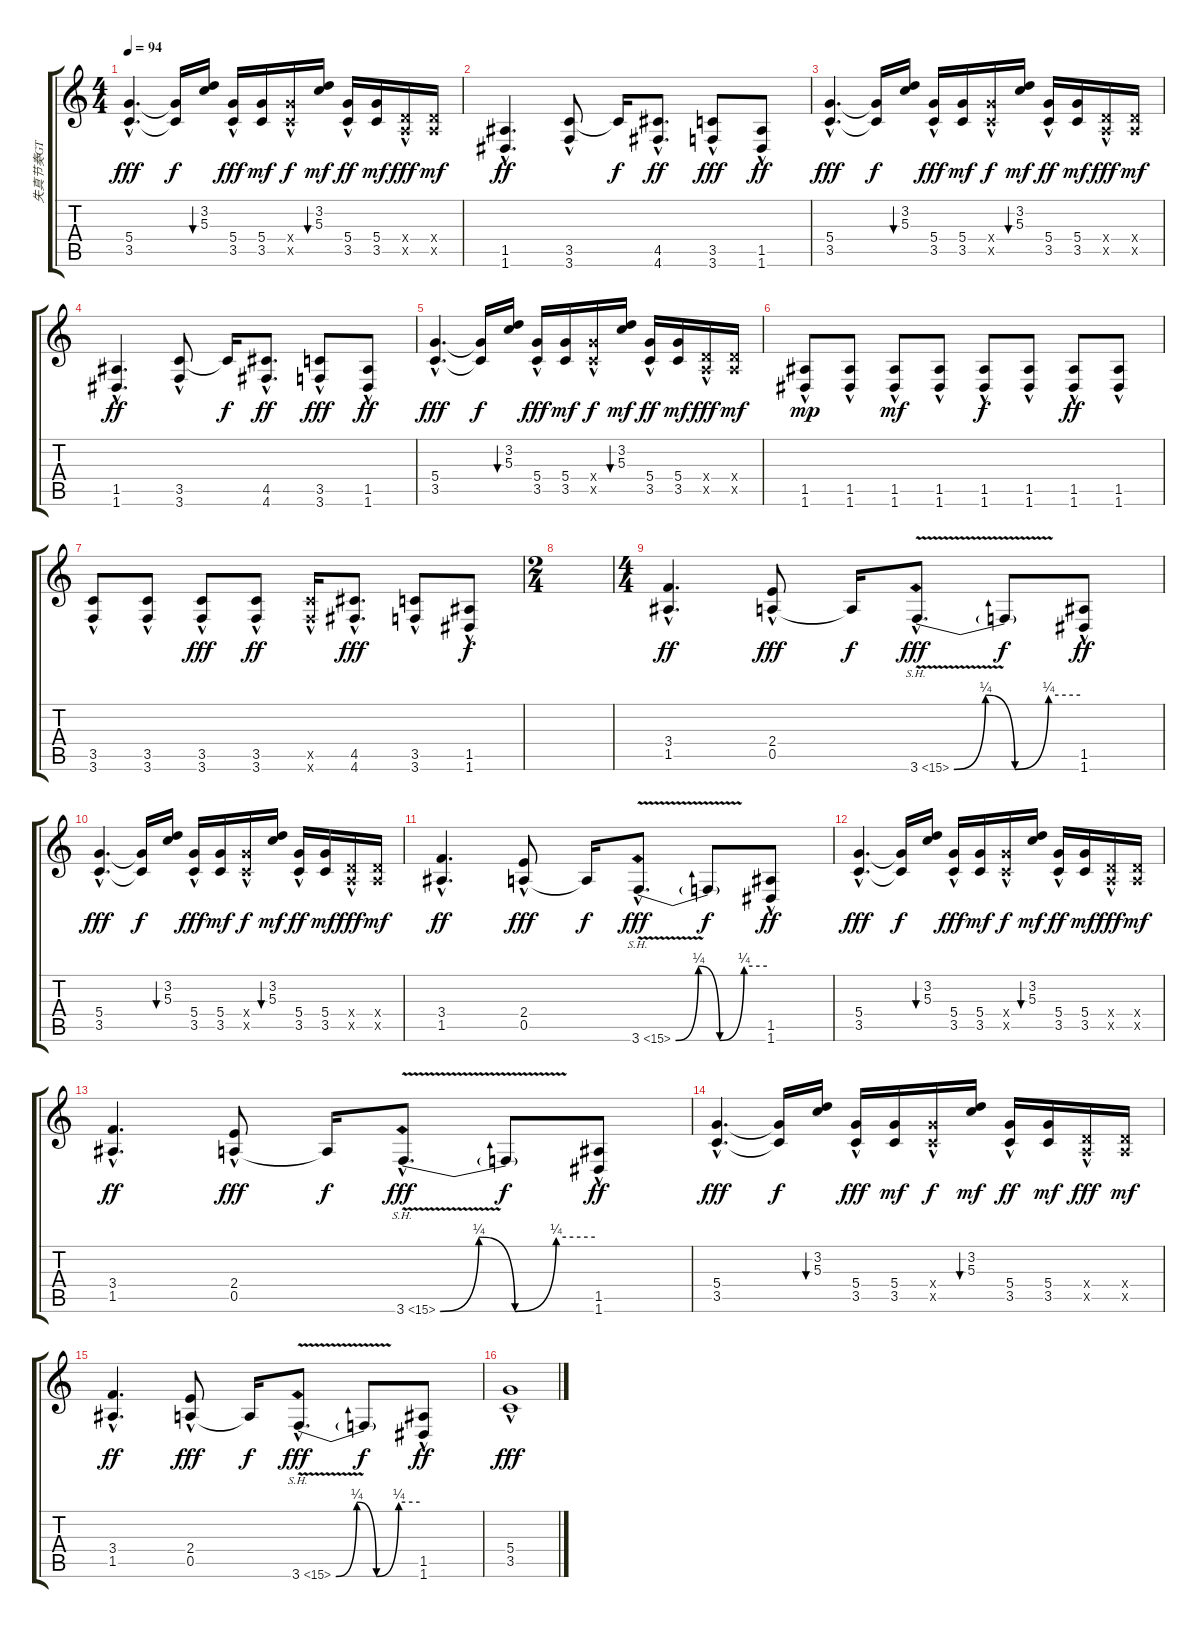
\track ("失真节奏GT" "失真节奏GT") {instrument distortionguitar}
\staff {score tabs}
\tuning (E4 B3 G3 D3 A2 D2) {hide}
\ts (4 4)
\tempo 94
\clef g2
\ks c
(5.4{hac} 3.5{hac}).4{d dy fff} (5.4{t} 3.5{t}).16{dy f} (3.2 5.3).16{bu 60} (5.4{hac} 3.5{hac}).16{dy fff} (5.4 3.5).16{dy mf} (5.4{hac x} 3.5{hac x}).16{dy f} (3.2 5.3).16{bu 60 dy mf} (5.4{hac} 3.5{hac}).16{dy ff} (5.4 3.5).16{dy mf} (0.4{hac x} 0.5{hac x}).16{dy fff} (0.4{x} 0.5{x}).16{dy mf} |
(1.5{hac} 1.6{hac}).4{d dy ff} (3.5{hac} 3.6{hac}).8 3.5{t}.16{dy f} (4.5{hac} 4.6{hac}).8{d dy ff} (3.5{hac} 3.6{hac}).8{dy fff} (1.5{hac} 1.6{hac}).8{dy ff} |
(5.4{hac} 3.5{hac}).4{d dy fff} (5.4{t} 3.5{t}).16{dy f} (3.2 5.3).16{bu 60} (5.4{hac} 3.5{hac}).16{dy fff} (5.4 3.5).16{dy mf} (5.4{hac x} 3.5{hac x}).16{dy f} (3.2 5.3).16{bu 60 dy mf} (5.4{hac} 3.5{hac}).16{dy ff} (5.4 3.5).16{dy mf} (0.4{hac x} 0.5{hac x}).16{dy fff} (0.4{x} 0.5{x}).16{dy mf} |
(1.5{hac} 1.6{hac}).4{d dy ff} (3.5{hac} 3.6{hac}).8 3.5{t}.16{dy f} (4.5{hac} 4.6{hac}).8{d dy ff} (3.5{hac} 3.6{hac}).8{dy fff} (1.5{hac} 1.6{hac}).8{dy ff} |
(5.4{hac} 3.5{hac}).4{d dy fff} (5.4{t} 3.5{t}).16{dy f} (3.2 5.3).16{bu 60} (5.4{hac} 3.5{hac}).16{dy fff} (5.4 3.5).16{dy mf} (5.4{hac x} 3.5{hac x}).16{dy f} (3.2 5.3).16{bu 60 dy mf} (5.4{hac} 3.5{hac}).16{dy ff} (5.4 3.5).16{dy mf} (0.4{hac x} 0.5{hac x}).16{dy fff} (0.4{x} 0.5{x}).16{dy mf} |
(1.5{hac} 1.6{hac}).8{dy mp} (1.5{hac} 1.6{hac}).8 (1.5{hac} 1.6{hac}).8{dy mf} (1.5{hac} 1.6{hac}).8 (1.5{hac} 1.6{hac}).8{dy f} (1.5{hac} 1.6{hac}).8 (1.5{hac} 1.6{hac}).8{dy ff} (1.5{hac} 1.6{hac}).8 |
(3.5{hac} 3.6{hac}).8 (3.5{hac} 3.6{hac}).8 (3.5{hac} 3.6{hac}).8{dy fff} (3.5{hac} 3.6{hac}).8{dy ff} (3.5{hac x} 3.6{hac x}).16 (4.5{hac} 4.6{hac}).8{d dy fff} (3.5{hac} 3.6{hac}).8 (1.5{hac} 1.6{hac}).8{dy f} |
\ts (2 4)
|
\ts (4 4)
(3.4{hac} 1.5{hac}).4{d dy ff} (2.4 0.5{hac}).8{dy fff} 0.5{t}.16{dy f} 3.6{be (custom 0 0 15 1 29 0 45 1 60 1) sh 12 v hac}.8{d dy fff} 3.6{t}.8{dy f} (1.5{hac} 1.6{hac}).8{dy ff} |
(5.4{hac} 3.5{hac}).4{d dy fff} (5.4{t} 3.5{t}).16{dy f} (3.2 5.3).16{bu 60} (5.4{hac} 3.5{hac}).16{dy fff} (5.4 3.5).16{dy mf} (5.4{hac x} 3.5{hac x}).16{dy f} (3.2 5.3).16{bu 60 dy mf} (5.4{hac} 3.5{hac}).16{dy ff} (5.4 3.5).16{dy mf} (0.4{hac x} 0.5{hac x}).16{dy fff} (0.4{x} 0.5{x}).16{dy mf} |
(3.4{hac} 1.5{hac}).4{d dy ff} (2.4 0.5{hac}).8{dy fff} 0.5{t}.16{dy f} 3.6{be (custom 0 0 15 1 29 0 45 1 60 1) sh 12 v hac}.8{d dy fff} 3.6{t}.8{dy f} (1.5{hac} 1.6{hac}).8{dy ff} |
(5.4{hac} 3.5{hac}).4{d dy fff} (5.4{t} 3.5{t}).16{dy f} (3.2 5.3).16{bu 60} (5.4{hac} 3.5{hac}).16{dy fff} (5.4 3.5).16{dy mf} (5.4{hac x} 3.5{hac x}).16{dy f} (3.2 5.3).16{bu 60 dy mf} (5.4{hac} 3.5{hac}).16{dy ff} (5.4 3.5).16{dy mf} (0.4{hac x} 0.5{hac x}).16{dy fff} (0.4{x} 0.5{x}).16{dy mf} |
(3.4{hac} 1.5{hac}).4{d dy ff} (2.4 0.5{hac}).8{dy fff} 0.5{t}.16{dy f} 3.6{be (custom 0 0 15 1 29 0 45 1 60 1) sh 12 v hac}.8{d dy fff} 3.6{t}.8{dy f} (1.5{hac} 1.6{hac}).8{dy ff} |
(5.4{hac} 3.5{hac}).4{d dy fff} (5.4{t} 3.5{t}).16{dy f} (3.2 5.3).16{bu 60} (5.4{hac} 3.5{hac}).16{dy fff} (5.4 3.5).16{dy mf} (5.4{hac x} 3.5{hac x}).16{dy f} (3.2 5.3).16{bu 60 dy mf} (5.4{hac} 3.5{hac}).16{dy ff} (5.4 3.5).16{dy mf} (0.4{hac x} 0.5{hac x}).16{dy fff} (0.4{x} 0.5{x}).16{dy mf} |
(3.4{hac} 1.5{hac}).4{d dy ff} (2.4 0.5{hac}).8{dy fff} 0.5{t}.16{dy f} 3.6{be (custom 0 0 15 1 29 0 45 1 60 1) sh 12 v hac}.8{d dy fff} 3.6{t}.8{dy f} (1.5{hac} 1.6{hac}).8{dy ff} |
(5.4{hac} 3.5{hac}).1{dy fff}
